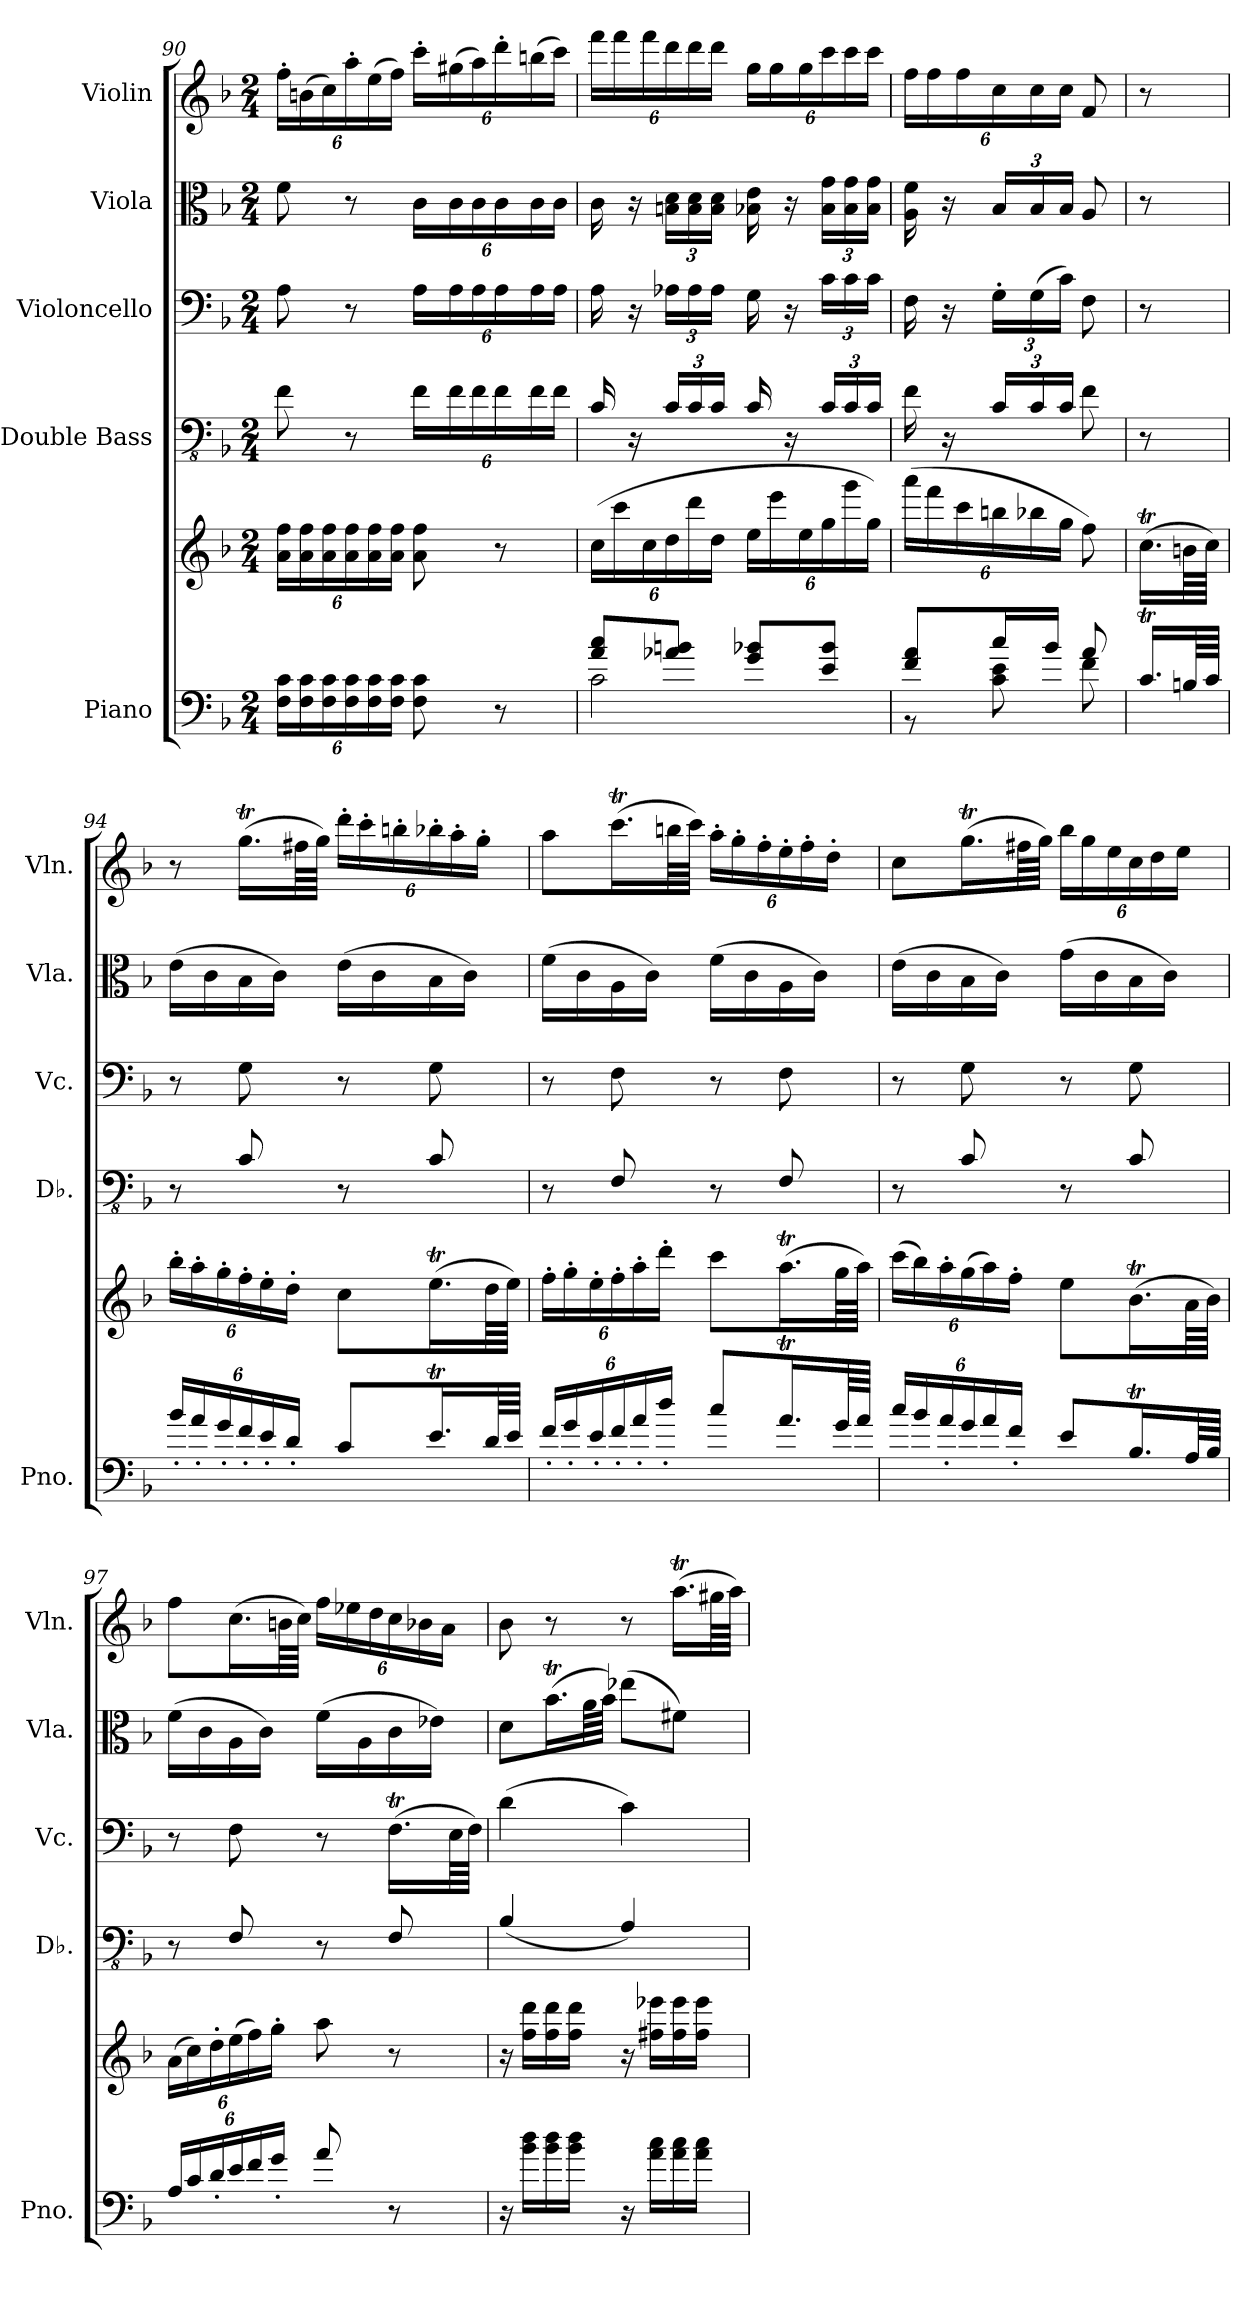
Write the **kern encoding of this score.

**kern	**kern	**kern	**kern	**kern	**kern
*part5	*part5	*part4	*part3	*part2	*part1
*staff6	*staff5	*staff4	*staff3	*staff2	*staff1
*I"Piano	*	*I"Double Bass	*I"Violoncello	*I"Viola	*I"Violin
*I'Pno.	*	*I'Db.	*I'Vc.	*I'Vla.	*I'Vln.
*clefF4	*clefG2	*clefFv4	*clefF4	*clefC3	*clefG2
*	*	*ITrd7c12	*	*	*
*k[b-]	*k[b-]	*k[b-]	*k[b-]	*k[b-]	*k[b-]
*M2/4	*M2/4	*M2/4	*M2/4	*M2/4	*M2/4
*Xbrackettup	*Xbrackettup	*	*	*	*Xbrackettup
=90	=90	=90	=90	=90	=90
24F\ 24c\LL	24a\ 24ff\LL	8FF\	8A\	8f\	24ff'\LL
24F\ 24c\	24a\ 24ff\	.	.	.	(24bn\
24F\ 24c\	24a\ 24ff\	.	.	.	24cc\)
24F\ 24c\	24a\ 24ff\	8r	8r	8r	24aa'\
24F\ 24c\	24a\ 24ff\	.	.	.	(24ee\
24F\ 24c\JJ	24a\ 24ff\JJ	.	.	.	24ff\JJ)
*	*	*Xbrackettup	*Xbrackettup	*Xbrackettup	*
8F\ 8c\	8a\ 8ff\	24FF\LL	24A\LL	24c\LL	24ccc'\LL
.	.	24FF\	24A\	24c\	(24gg#X\
.	.	24FF\	24A\	24c\	24aa\)
8r	8r	24FF\	24A\	24c\	24ddd'\
.	.	24FF\	24A\	24c\	(24bbn\
.	.	24FF\JJ	24A\JJ	24c\JJ	24ccc\JJ)
!!LO:PB:g=z
=91	=91	=91	=91	=91	=91
*^	*	*	*	*	*
8a/ 8cc/L	2c\	(24cc\LL	16CC/	16A\	16c\	24fff\LL
.	.	24ccc\	.	.	.	24fff\
.	.	.	16r	16r	16r	.
.	.	24cc\	.	.	.	24fff\
8a-X/ 8bn/J	.	24dd\	24CC/LL	24A-X\LL	24Bn\ 24d\LL	24ddd\
.	.	24ddd\	24CC/	24A-\	24B\ 24d\	24ddd\
.	.	24dd\JJ	24CC/JJ	24A-\JJ	24B\ 24d\JJ	24ddd\JJ
8g/ 8b-X/L	.	24ee\LL	16CC/	16G\	16B-X\ 16e\	24gg\LL
.	.	24eee\	.	.	.	24gg\
.	.	.	16r	16r	16r	.
.	.	24ee\	.	.	.	24gg\
8e/ 8b-/J	.	24gg\	24CC/LL	24c\LL	24B-\ 24g\LL	24ccc\
.	.	24ggg\	24CC/	24c\	24B-\ 24g\	24ccc\
.	.	24gg\JJ)	24CC/JJ	24c\JJ	24B-\ 24g\JJ	24ccc\JJ
=92	=92	=92	=92	=92	=92	=92
8f/ 8a/L	8r	(24aaa\LL	16FF\	16F\	16A\ 16f\	24ff\LL
.	.	24fff\	.	.	.	24ff\
.	.	.	16r	16r	16r	.
.	.	24ccc\	.	.	.	24ff\
16cc/L	8c\ 8e\	24bbn\	24CC/LL	24G'\LL	24B-/LL	24cc\
.	.	24bb-X\	24CC/	(24G\	24B-/	24cc\
16b-/JJ	.	.	.	.	.	.
.	.	24gg\JJ	24CC/JJ	24c\JJ)	24B-/JJ	24cc\JJ
8a/	8f\	8ff\)	8FF\	8F\	8A/	8f/
*v	*v	*	*	*	*	*
=93	=93	=93	=93	=93	=93
16.cT/LL	(16.ccT\LL	8r	8r	8r	8r
64Bn/LL	64bn\LL	.	.	.	.
64c/JJJJ	64cc\JJJJ)	.	.	.	.
!!LO:LB:g=z
=94	=94	=94	=94	=94	=94
24b-'/LL	24bb-'\LL	8r	8r	(16e\LL	8r
24a'/	24aa'\	.	.	.	.
.	.	.	.	16c\	.
24g'/	24gg'\	.	.	.	.
24f'/	24ff'\	8CC/	8G\	16B-\	(16.ggT\LL
24e'/	24ee'\	.	.	.	.
.	.	.	.	16c\JJ)	.
24d'/JJ	24dd'\JJ	.	.	.	.
.	.	.	.	.	64ff#X\LL
.	.	.	.	.	64gg\JJJJ)
8c/L	8cc\L	8r	8r	(16e\LL	24ddd'\LL
.	.	.	.	.	24ccc'\
.	.	.	.	16c\	.
.	.	.	.	.	24bbn'\
16.et/L	(16.eet\L	8CC/	8G\	16B-\	24bb-X'\
.	.	.	.	.	24aa'\
.	.	.	.	16c\JJ)	.
.	.	.	.	.	24gg'\JJ
64d/LL	64dd\LL	.	.	.	.
64e/JJJJ	64ee\JJJJ)	.	.	.	.
=95	=95	=95	=95	=95	=95
24f'/LL	24ff'\LL	8r	8r	(16f\LL	8aa\L
24g'/	24gg'\	.	.	.	.
.	.	.	.	16c\	.
24e'/	24ee'\	.	.	.	.
24f'/	24ff'\	8FFF/	8F\	16A\	(16.cccT\L
24a'/	24aa'\	.	.	.	.
.	.	.	.	16c\JJ)	.
24dd'/JJ	24ddd'\JJ	.	.	.	.
.	.	.	.	.	64bbn\LL
.	.	.	.	.	64ccc\JJJJ)
8cc/L	8ccc\L	8r	8r	(16f\LL	24aa'\LL
.	.	.	.	.	24gg'\
.	.	.	.	16c\	.
.	.	.	.	.	24ff'\
16.at/L	(16.aat\L	8FFF/	8F\	16A\	24ee'\
.	.	.	.	.	24ff'\
.	.	.	.	16c\JJ)	.
.	.	.	.	.	24dd'\JJ
64g/LL	64gg\LL	.	.	.	.
64a/JJJJ	64aa\JJJJ)	.	.	.	.
!!LO:PB:g=z
=96	=96	=96	=96	=96	=96
24cc/LL	(24ccc\LL	8r	8r	(16e\LL	8cc\L
24b-/	24bb-\)	.	.	.	.
.	.	.	.	16c\	.
24a'/	24aa'\	.	.	.	.
24g/	(24gg\	8CC/	8G\	16B-\	(16.ggT\L
24a/	24aa\)	.	.	.	.
.	.	.	.	16c\JJ)	.
24f'/JJ	24ff'\JJ	.	.	.	.
.	.	.	.	.	64ff#X\LL
.	.	.	.	.	64gg\JJJJ)
8e/L	8ee\L	8r	8r	(16g\LL	24bb-\LL
.	.	.	.	.	24gg\
.	.	.	.	16c\	.
.	.	.	.	.	24ee\
16.B-T/L	(16.b-T\L	8CC/	8G\	16B-\	24cc\
.	.	.	.	.	24dd\
.	.	.	.	16c\JJ)	.
.	.	.	.	.	24ee\JJ
64A/LL	64a\LL	.	.	.	.
64B-/JJJJ	64b-\JJJJ)	.	.	.	.
=97	=97	=97	=97	=97	=97
24A/LL	(24a\LL	8r	8r	(16f\LL	8ff\L
24c/	24cc\)	.	.	.	.
.	.	.	.	16c\	.
24d'/	24dd'\	.	.	.	.
24e/	(24ee\	8FFF/	8F\	16A\	(16.cc\L
24f/	24ff\)	.	.	.	.
.	.	.	.	16c\JJ)	.
24g'/JJ	24gg'\JJ	.	.	.	.
.	.	.	.	.	64bn\LL
.	.	.	.	.	64cc\JJJJ)
8a/	8aa\	8r	8r	(16f\LL	24ff\LL
.	.	.	.	.	24ee-X\
.	.	.	.	16A\	.
.	.	.	.	.	24dd\
8r	8r	8FFF/	(16.FT\LL	16c\	24cc\
.	.	.	.	.	24b-X\
.	.	.	.	16e-X\JJ)	.
.	.	.	.	.	24a\JJ
.	.	.	64E\LL	.	.
.	.	.	64F\JJJJ)	.	.
!!LO:LB:g=z
=98	=98	=98	=98	=98	=98
16r	16r	(4BBB-/	(4d\	8d\L	8b-\
16b-\ 16dd\LL	16ff\ 16ddd\LL	.	.	.	.
16b-\ 16dd\	16ff\ 16ddd\	.	.	(16.b-T\L	8r
16b-\ 16dd\JJ	16ff\ 16ddd\JJ	.	.	.	.
.	.	.	.	64a\LL	.
.	.	.	.	64b-\JJJJ)	.
16r	16r	4AAA/)	4c\)	(8ee-X\L	8r
16a\ 16cc\LL	16ff#X\ 16eee-X\LL	.	.	.	.
16a\ 16cc\	16ff#\ 16eee-\	.	.	8f#X\J)	(16.aat\LL
16a\ 16cc\JJ	16ff#\ 16eee-\JJ	.	.	.	.
.	.	.	.	.	64gg#X\LL
.	.	.	.	.	64aa\JJJJ)
=	=	=	=	=	=
*-	*-	*-	*-	*-	*-
